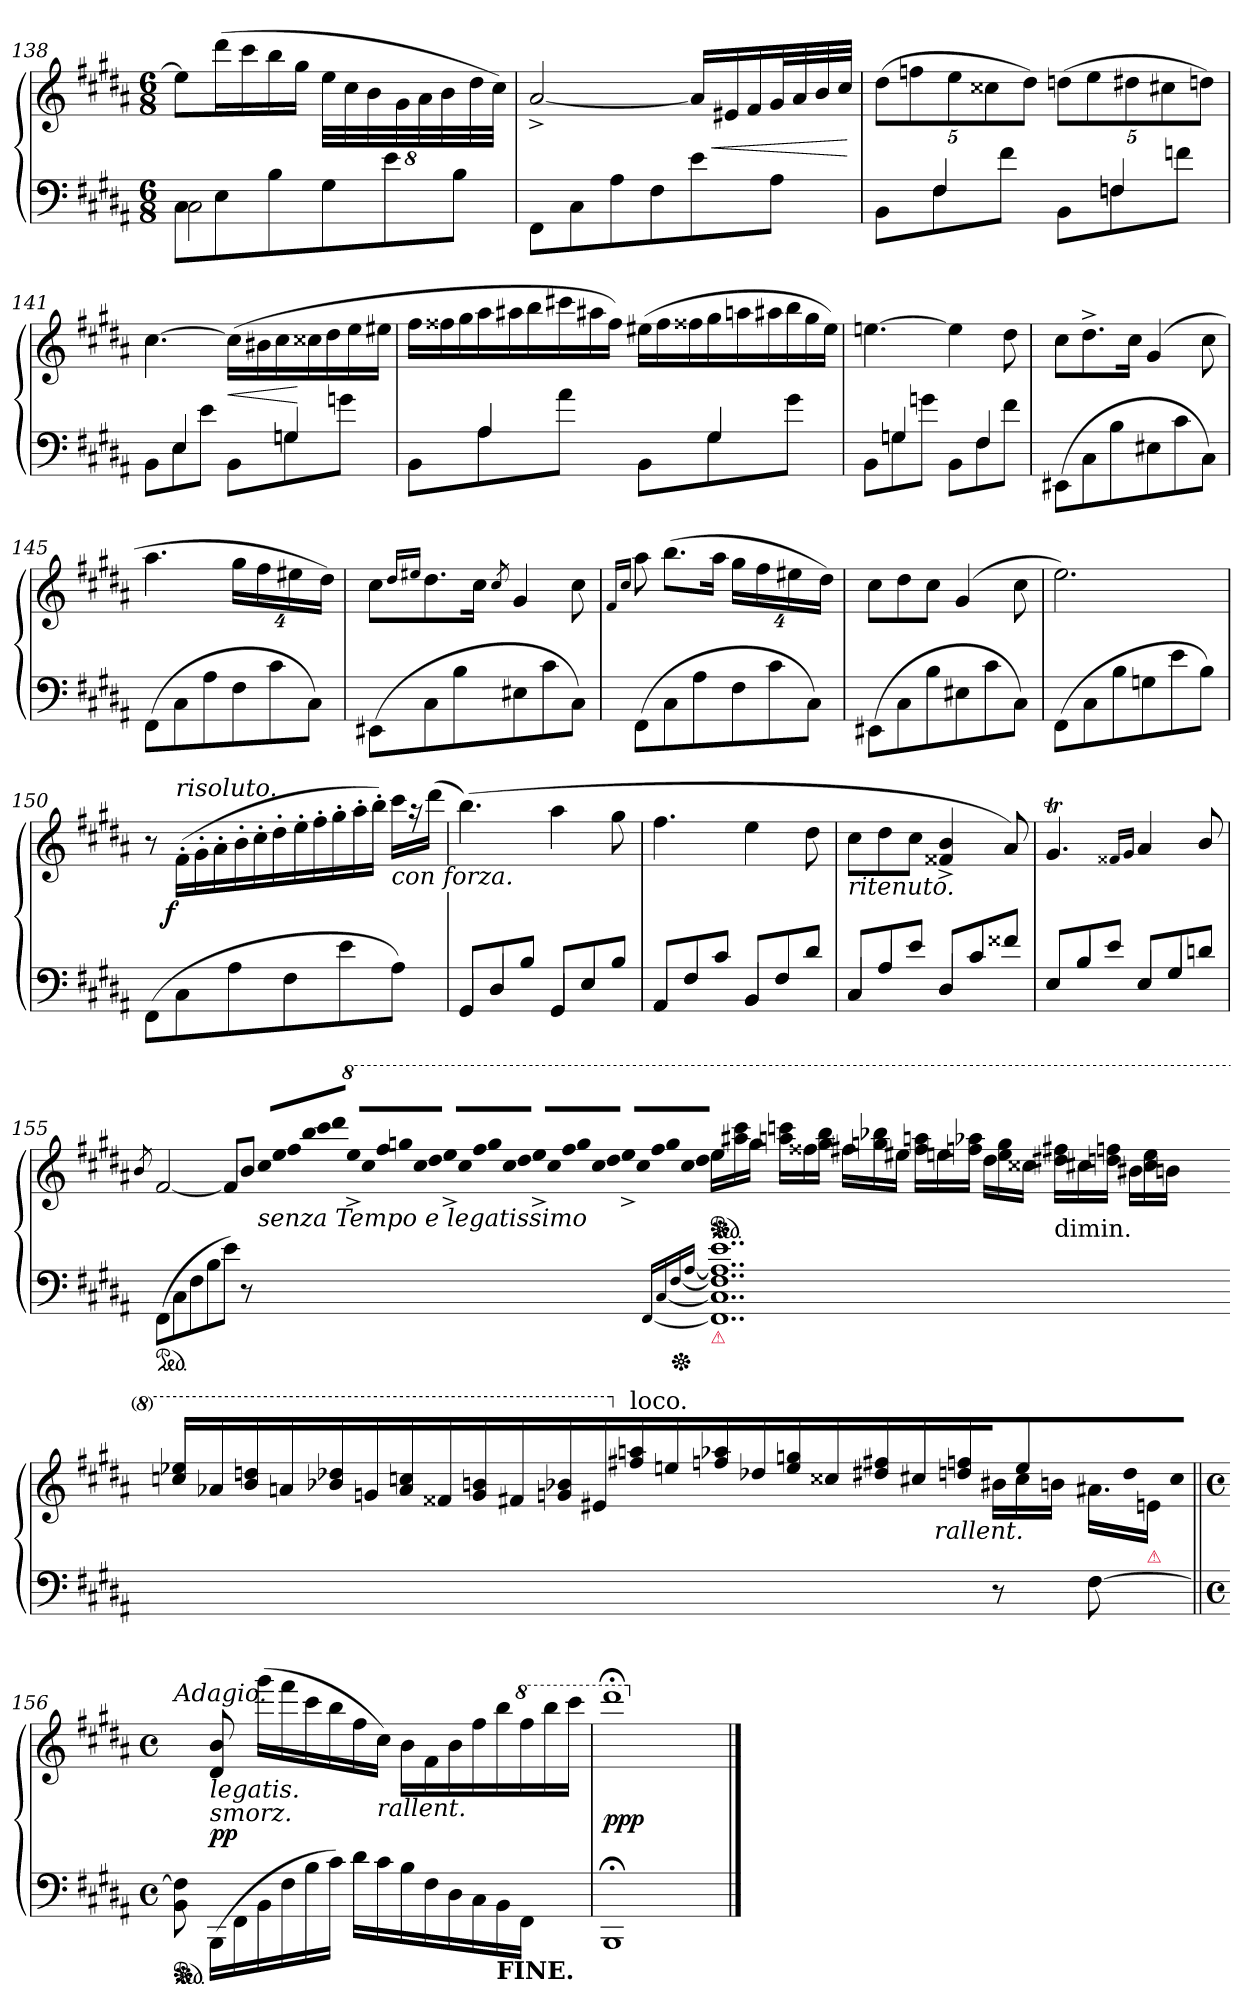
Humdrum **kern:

**kern	**kern	**dynam
*part1	*part1	*part1
*staff2	*staff1	*staff1/2
*clefF4	*clefG2	*
*k[f#c#g#d#a#]	*k[f#c#g#d#a#]	*
*M6/8	*M6/8	*
=138	=138	=138
!LO:N:vis=2	!	!
*^	*	*
8C#\	2C#\	8eeL]	.
8E\	.	(>16ddd#L	.
.	.	16ccc#	.
8B\	.	16bb	.
.	.	16gg#JJ	.
8G#\	.	64%3eeLLL	.
.	.	64%3cc#	.
.	.	64%3b	.
8e\	4ryy	.	.
.	.	64%3g#	.
.	.	64%3a#	.
.	.	64%3b	.
8B\J	.	.	.
.	.	64%3dd#	.
.	.	64%3cc#JJJ)	.
*v	*v	*	*
=139	=139	=139
8FF#L	[2a#^<	.
8C#	.	.
8A#	.	.
8F#	.	.
*	*Xtuplet	*
8e	24a#LL]	.
.	24e#X	<
.	24f#	.
8A#J	32g#L	.
.	32a#	.
.	32b	.
.	32cc#JJJ	.
.	.	[
=140	=140	=140
*^	*	*
*	*	*tuplet	*
8reyy	8BBL	(>40%3dd#L	.
.	.	40%3ffn	.
4F#	8F#	.	.
.	.	40%3ee	.
.	.	40%3cc##X	.
.	8f#J	.	.
.	.	40%3dd#J)	.
8rbyy	8BBL	(>40%3ddnL	.
.	.	40%3ee	.
4Fn	8Fn	.	.
.	.	40%3dd#X	.
.	.	40%3cc#X	.
.	8fnJ	.	.
.	.	40%3ddnJ)	.
=141	=141	=141	=141
8reyy	8BBL	[4.cc#	.
4E	8E	.	.
.	8eJ	.	.
*	*	*Xtuplet	*
8rgyy	8BBL	(>56%3cc#LL]	<
.	.	56%3b#X	.
.	.	56%3cc#	.
4Gn	8Gn	.	.
.	.	56%3cc##X	[
.	.	56%3dd#	.
.	8gnJ	.	.
.	.	56%3ee	.
.	.	56%3ee#XJJ	.
=142	=142	=142	=142
8reyy	8BBL	24ff#LL	.
.	.	24ff##X	.
.	.	24gg#	.
4A#	8A#	24aa#	.
.	.	24aa#X	.
.	.	24bb	.
.	8a#J	24ccc#X	.
.	.	24aa#X	.
.	.	24ff##JJ)	.
8rbyy	8BBL	(>24ee#XLL	.
.	.	24ff##	.
.	.	24ff##X	.
4G#	8G#	24gg#	.
.	.	24aan	.
.	.	24aa#X	.
.	8g#J	24bb	.
.	.	24gg#	.
.	.	24ee#JJ)	.
=143	=143	=143	=143
8reyy	8BBL	[4.een	.
4Gn	8Gn	.	.
.	8gnJ	.	.
8rddyy	8BBL	4ee]	.
4F#	8F#	.	.
.	8f#J	8dd#	.
*v	*v	*	*
=144	=144	=144
(>8EE#XL	8cc#L	.
8C#	8.dd#^>	.
8B	.	.
.	16cc#Jk	.
8E#X	(>4g#	.
8c#	.	.
8C#J)	8cc#	.
=145	=145	=145
(>8FF#L	4.aa#	.
8C#	.	.
8A#	.	.
*	*tuplet	*
8F#	32%3gg#LL	.
.	32%3ff#	.
8c#	.	.
.	32%3ee#X	.
8C#J)	.	.
.	32%3dd#JJ)	.
=146	=146	=146
(>8EE#XL	8cc#L	.
.	16qdd#/LL	.
.	16qee#X/JJ	.
8C#	8.dd#	.
8B	.	.
.	16cc#Jk	.
.	8qcc#/	.
8E#X	4g#	.
8c#	.	.
8C#J)	8cc#	.
=147	=147	=147
.	16qf#/LL	.
.	16qcc#/JJ	.
(>8FF#L	8aa#	.
8C#	(>8.bbL	.
8A#	.	.
.	16aa#Jk	.
8F#	32%3gg#LL	.
.	32%3ff#	.
8c#	.	.
.	32%3ee#X	.
8C#J)	.	.
.	32%3dd#JJ)	.
=148	=148	=148
(>8EE#XL	8cc#L	.
8C#	8dd#	.
8B	8cc#J	.
8E#X	(>4g#	.
8c#	.	.
8C#J)	8cc#	.
=149	=149	=149
(>8FF#L	2.ee)	.
8C#	.	.
8B	.	.
8Gn	.	.
8e	.	.
8BJ)	.	.
=150	=150	=150
(>8FF#L	8r	.
*	*Xtuplet	*
!	!LO:TX:a:i:t=risoluto.	!
!	!	!LO:DY:rj
8C#	(>22f#'>LL	f
.	22g#'>	.
.	22a#'>	.
8A#	.	.
.	22b'>	.
.	22cc#'>	.
.	22dd#'>	.
8F#	.	.
.	22ee'>	.
.	22ff#'>	.
.	22gg#'>	.
8e	.	.
.	22aa#'>	.
.	22bb'>JJ)	.
!	!LO:TX:b:i:t=con forza.	!
8A#J)	24ccc#LL	.
.	24raa	.
.	(>24ddd#JJ	.
=151	=151	=151
*^	*	*
*	*^	*	*
8rgyy	4GG#/	8GG#L	(>4.bb)	.
4D#	.	8D#	.	.
.	8rDDDyy	8BJ	.	.
8rgyy	4GG#/	8GG#L	4aa#	.
4E	.	8E	.	.
.	8rDDDyy	8BJ	8gg#	.
=152	=152	=152	=152	=152
8rbyy	4AA#/	8AA#L	4.ff#	.
4F#	.	8F#	.	.
.	8rFFFyy	8c#J	.	.
8rbyy	4BB/	8BBL	4ee	.
4F#	.	8F#	.	.
.	8rFFFyy	8d#J	8dd#	.
=153	=153	=153	=153	=153
!	!	!	!LO:TX:b:i:t=ritenuto.	!
8rbyy	4C#/	8C#L	8cc#L	.
4A#	.	8A#	8dd#	.
.	8rAAAyy	8eJ	8cc#J	.
8rbyy	4D#/	8D#L	4f##X^< 4b^<	.
4c#	.	8c#	.	.
.	8rAAAyy	8f##XJ	8a#)	.
=154	=154	=154	=154	=154
8rbyy	4E/	8EL	4.g#T	.
4B	.	8B	.	.
.	8rCCyy	8eJ	.	.
.	.	.	16qf##X/LL	.
.	.	.	16qg#/JJ	.
8rffyy	4E/	8EL	4a#	.
4G#	.	8G#	.	.
.	8rAAAyy	8dnJ	8b/	.
*v	*v	*v	*	*
=155	=155	=155
.	8qb/	.
!LO:TX:b:color=crimson:t=⚠	!	!
*ped	*	*
(8FF#L	[2f#/	.
8C#	.	.
8F#	.	.
8B	.	.
8eJ)	8f#L]	.
8r	8bJ	.
!	!LO:TX:b:i:t=senza Tempo e legatissimo	!
!	!LO:N:vis=8	!
2.ryy	24cc#!/L	.
!	!LO:N:vis=8	!
.	24ee!/	.
!	!LO:N:vis=8	!
.	24ff#!/	.
!	!LO:N:vis=8	!
.	24bb!/	.
!	!LO:N:vis=8	!
.	24ccc#!/	.
!	!LO:N:vis=8	!
.	24ddd#!/J	.
*	*8va	*
!	!LO:N:vis=16	!
.	48eee^<!/LL	.
!	!LO:N:vis=16	!
.	48ccc#!/	.
!	!LO:N:vis=16	!
.	48fff#!/	.
!	!LO:N:vis=16	!
.	48gggn!/	.
!	!LO:N:vis=16	!
.	48ccc#!/	.
!	!LO:N:vis=16	!
.	48ddd#!/JJ	.
!	!LO:N:vis=16	!
.	48eee^<!/LL	.
!	!LO:N:vis=16	!
.	48ccc#!/	.
!	!LO:N:vis=16	!
.	48fff#!/	.
!	!LO:N:vis=16	!
.	48ggg!/	.
!	!LO:N:vis=16	!
.	48ccc#!/	.
!	!LO:N:vis=16	!
.	48ddd#!/JJ	.
!	!LO:N:vis=16	!
.	48eee^<!/LL	.
!	!LO:N:vis=16	!
.	48ccc#!/	.
!	!LO:N:vis=16	!
.	48fff#!/	.
!	!LO:N:vis=16	!
.	48ggg!/	.
!	!LO:N:vis=16	!
.	48ccc#!/	.
!	!LO:N:vis=16	!
.	48ddd#!/JJ	.
!	!LO:N:vis=16	!
.	48eee^<!/LL	.
!	!LO:N:vis=16	!
.	48ccc#!/	.
!	!LO:N:vis=16	!
.	48fff#!/	.
!	!LO:N:vis=16	!
.	48ggg!/	.
!	!LO:N:vis=16	!
*Xped	*	*
.	48ccc#!/	.
!	!LO:N:vis=16	!
.	48ddd#!/JJ	.
[16qFF#LL	.	.
[16qC#	.	.
[16qF#	.	.
[16qA#JJ	.	.
!LO:TX:b:color=crimson:t=⚠	!	!
*	*ped	*
*	*Xped	*
1..FF#] 1..C#] 1..F#] 1..A#] 1..e	24eee!LL	.
.	24aaa#X! 24cccc#!	.
.	24ggg!JJ	.
.	24aaan! 24ccccn!LL	.
.	24fff##X!	.
.	24ggg! 24bbb!JJ	.
.	24fff#X!LL	.
.	24gggn! 24bbb-X!	.
.	24eee#X!JJ	.
.	24fff#! 24aaan!LL	.
.	24eeen!	.
.	24fffn! 24aaa-X!JJ	.
.	24ddd#!LL	.
.	24eee! 24ggg!	.
.	24ccc##X!JJ	.
!	!LO:TX:c:t=dimin.	!
.	24ddd#X! 24fff#X!LL	.
.	24ccc#X!	.
.	24dddn! 24fffn!JJ	.
.	24bb#X!LL	.
.	24ccc#! 24eee!	.
.	24bbn!JJ	.
.	2..ryy	.
=-	=-	=-
*	*^	*
2..ryy	24cccn! 24eee-X!LL	8ryy	.
.	24aa-X!	.	.
.	24bb! 24dddn!JJ	.	.
*	*v	*v	*
.	24aan!LL	.
.	24bb-X! 24ddd-X!	.
.	24ggn!JJ	.
.	24aa! 24cccn!LL	.
.	24ff##X!	.
.	24gg! 24bbn!JJ	.
.	24ff#X!LL	.
.	24ggn! 24bb-X!	.
.	24ee#X!JJ	.
*	*X8va	*
!	!LO:TX:a:t=loco.	!
.	24ff#! 24aan!LL	.
.	24een!	.
.	24ffn! 24aa-X!JJ	.
*	*^	*
.	24dd-X!/LL	8ryy	.
.	24ee!/ 24ggn!/	.	.
.	24cc##X!/JJ	.	.
.	24dd#X!/ 24ff#X!/LL	8ryy	.
.	24cc#X!/	.	.
!	!LO:TX:b:i:t=rallent.	!	!
.	24ddn!/ 24ffn!/JJ	.	.
8r	24ryy	24b#X!\LL	.
.	6ee!	24cc#!\	.
.	.	24bn!\JJ	.
[8F#	.	16.a#!\LL	.
!	!LO:N:vis=16	!	!
.	48dd!	.	.
!	!	!LO:TX:b:color=crimson:t=⚠	!
!	!	!LO:N:vis=16	!
.	.	32e!\JJ	.
!	!LO:N:vis=16	!	!
.	48cc#!JJ	.	.
*	*v	*v	*
=156||	=156||	=156||
*M2/2	*M2/2	*
*met(c)	*met(c)	*
!	!LO:TX:a:i:t=Adagio.	!
!LO:TX:b:color=crimson:t=⚠	!	!
*ped	*	*
*Xped	*	*
8BB 8F#]	8ryy	.
!	!LO:TX:b:i:t=legatis.	!
!	!LO:TX:b:i:t=smorz.	!
(>16BBB\LL	8d# 8b	pp
16FF#	.	.
16BB	(>16ggg#LL	.
16F#	16fff#	.
16B	16ccc#	.
16c#JJ)	16bb	.
16d#LL	16ff#	.
!	!LO:TX:b:i:t=rallent.	!
16c#	16cc#JJ)	.
16B	16bLL	.
16F#	16f#	.
16D#	16b	.
16C#	16ff#	.
!LO:TX:b:B:t=FINE.	!	!
16BB	16bb	.
*	*8va	*
16FF#JJ	16fff#	.
8ryy	16bbb	.
.	16cccc#JJ	.
=157	=157	=157
1BBB;<	1dddd#;<	ppp
*	*X8va	*
==	==	==
*-	*-	*-
